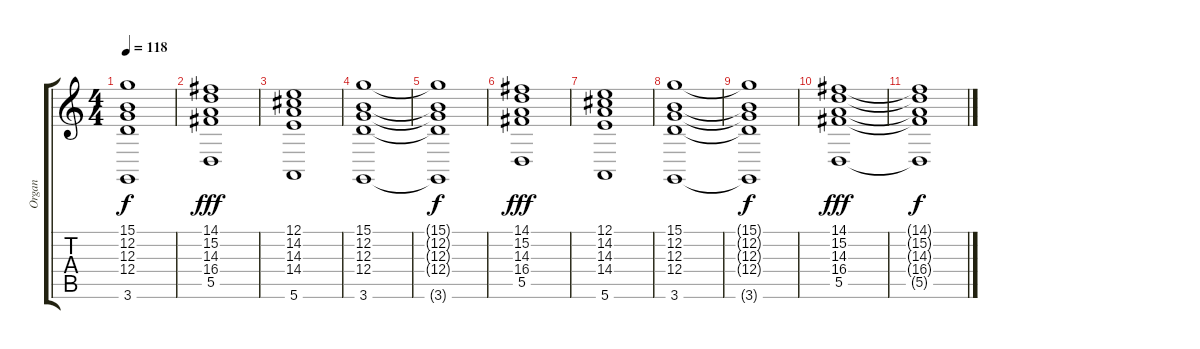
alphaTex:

\track ("Organ" "Organ") {instrument recorder}
\staff {score tabs}
\tuning (E4 B3 G3 D3 A2 E2) {hide}
\ts (4 4)
\tempo 118
\clef g2
\ks c
(15.1{t} 12.2{t} 12.3{t} 12.4{t} 3.6{t}).1{dy f} |
(14.1 15.2 14.3 16.4 5.5).1{dy fff} |
(12.1 14.2 14.3 14.4 5.6).1 |
(15.1 12.2 12.3 12.4 3.6).1 |
(15.1{t} 12.2{t} 12.3{t} 12.4{t} 3.6{t}).1{dy f} |
(14.1 15.2 14.3 16.4 5.5).1{dy fff} |
(12.1 14.2 14.3 14.4 5.6).1 |
(15.1 12.2 12.3 12.4 3.6).1 |
(15.1{t} 12.2{t} 12.3{t} 12.4{t} 3.6{t}).1{dy f} |
(14.1 15.2 14.3 16.4 5.5).1{dy fff} |
(14.1{t} 15.2{t} 14.3{t} 16.4{t} 5.5{t}).1{dy f}
